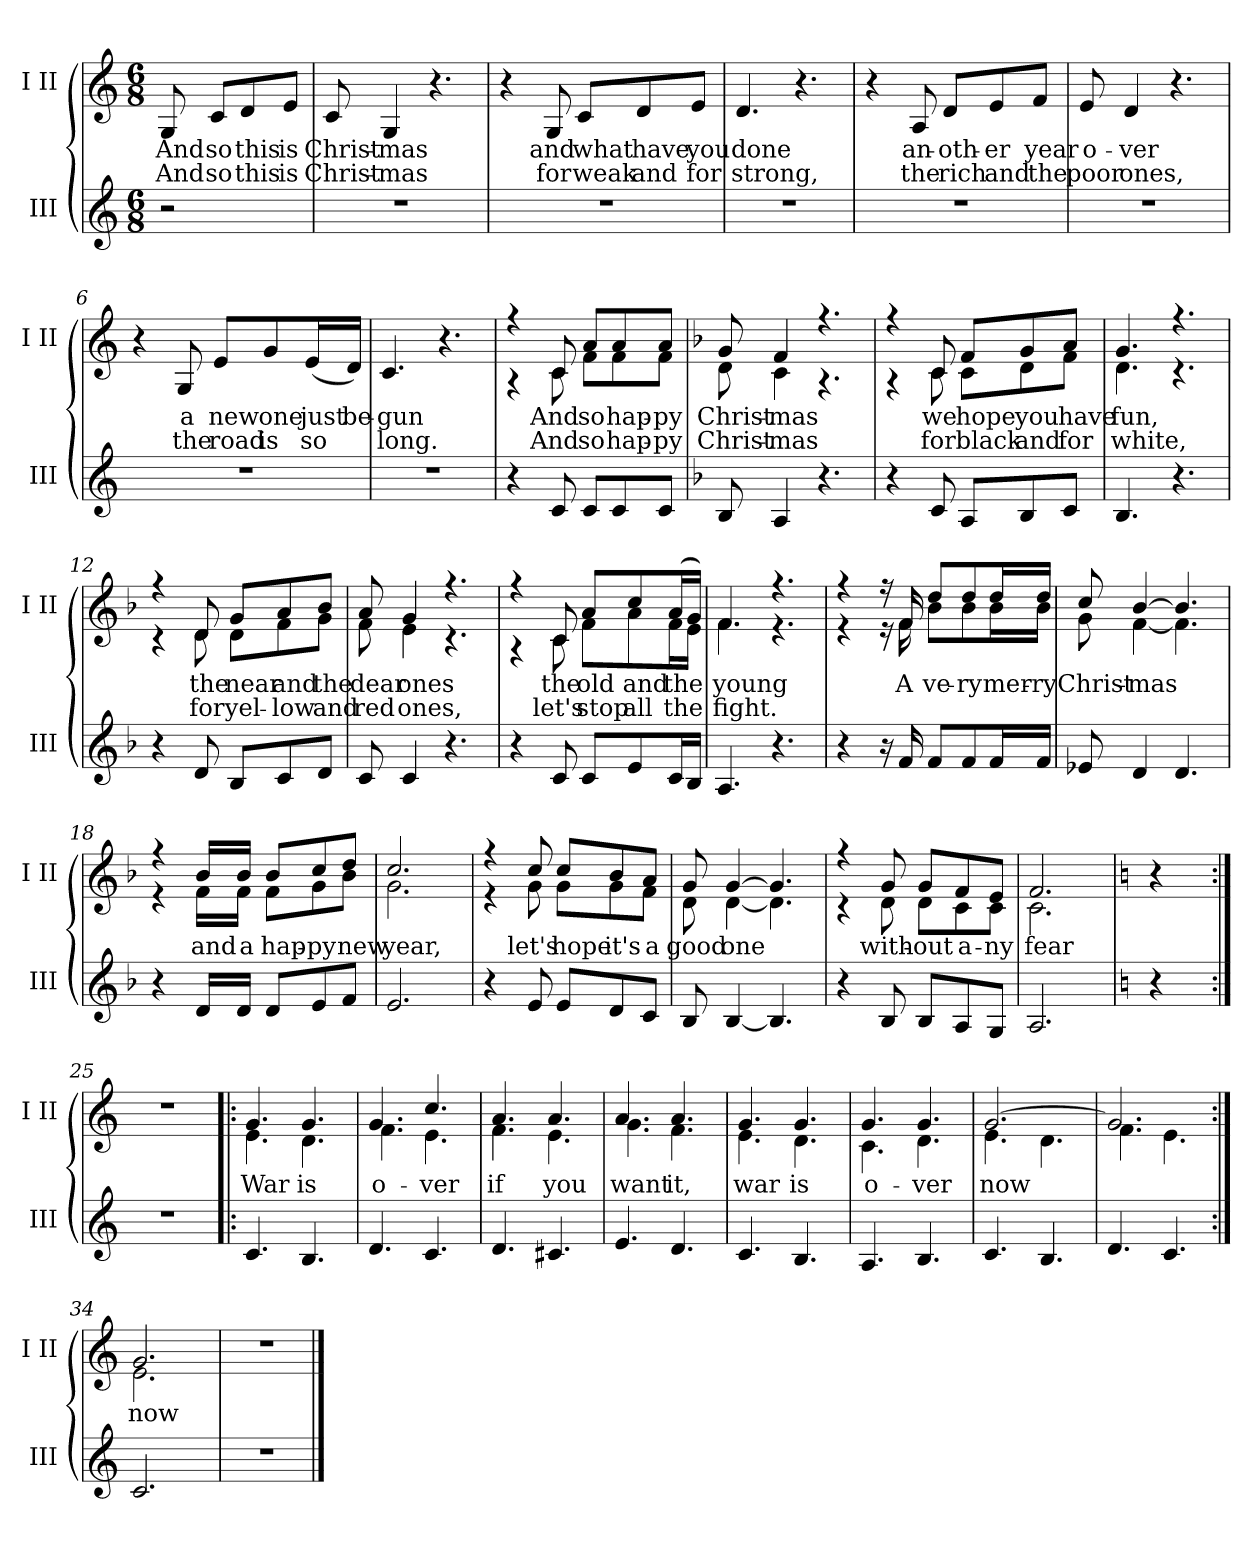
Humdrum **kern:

**kern	**kern	**text	**text
*part2	*part1	*part1	*part1
*staff2	*staff1	*staff1	*staff1
*I"III	*I"I II	*	*
*I'III	*I'I II	*	*
*clefG2	*clefG2	*	*
*k[]	*k[]	*	*
*M6/8	*M6/8	*	*
=	=	=	=
!	!	!LO:LY:b	!LO:LY:b
2r	8G/	And	And
!	!	!LO:LY:b	!LO:LY:b
.	8c/L	so	so
!	!	!LO:LY:b	!LO:LY:b
.	8d/	this	this
!	!	!LO:LY:b	!LO:LY:b
.	8e/J	is	is
=1	=1	=1	=1
!	!	!LO:LY:b	!LO:LY:b
2.r	8c/	Christ-	Christ-
!	!	!LO:LY:b	!LO:LY:b
.	4G/	-mas	-mas
.	4.r	.	.
=2	=2	=2	=2
2.r	4r	.	.
!	!	!LO:LY:b	!LO:LY:b
.	8G/	and	for
!	!	!LO:LY:b	!LO:LY:b
.	8c/L	what	weak
!	!	!LO:LY:b	!LO:LY:b
.	8d/	have	and
!	!	!LO:LY:b	!LO:LY:b
.	8e/J	you	for
=3	=3	=3	=3
!	!	!LO:LY:b	!LO:LY:b
2.r	4.d/	done	strong,
.	4.r	.	.
=4	=4	=4	=4
2.r	4r	.	.
!	!	!LO:LY:b	!LO:LY:b
.	8A/	an-	the
!	!	!LO:LY:b	!LO:LY:b
.	8d/L	-oth-	rich
!	!	!LO:LY:b	!LO:LY:b
.	8e/	-er	and
!	!	!LO:LY:b	!LO:LY:b
.	8f/J	year	the
=5	=5	=5	=5
!	!	!LO:LY:b	!LO:LY:b
2.r	8e/	o-	poor
!	!	!LO:LY:b	!LO:LY:b
.	4d/	-ver	ones,
.	4.r	.	.
!!LO:LB:g=z
=6	=6	=6	=6
2.r	4r	.	.
!	!	!LO:LY:b	!LO:LY:b
.	8G/	a	the
!	!	!LO:LY:b	!LO:LY:b
.	8e/L	new	road
!	!	!LO:LY:b	!LO:LY:b
.	8g/	one	is
!	!	!LO:LY:b	!LO:LY:b
.	(16e/L	just	so
!	!	!LO:LY:b	!
.	16d/JJ)	be-	.
=7	=7	=7	=7
!	!	!LO:LY:b	!LO:LY:b
2.r	4.c/	-gun	long.
.	4.r	.	.
=8	=8	=8	=8
*	*^	*	*
4r	4r	4r	.	.
!	!	!	!LO:LY:b	!LO:LY:b
8c/	8c/	8c\	And	And
!	!	!	!LO:LY:b	!LO:LY:b
8c/L	8a/L	8f\L	so	so
!	!	!	!LO:LY:b	!LO:LY:b
8c/	8a/	8f\	hap-	hap-
!	!	!	!LO:LY:b	!LO:LY:b
8c/J	8a/J	8f\J	-py	-py
=9	=9	=9	=9	=9
*k[b-]	*k[b-]	*	*	*
!	!	!	!LO:LY:b	!LO:LY:b
8B-/	8g/	8d\	Christ-	Christ-
!	!	!	!LO:LY:b	!LO:LY:b
4A/	4f/	4c\	-mas	-mas
4.r	4.r	4.r	.	.
=10	=10	=10	=10	=10
4r	4r	4r	.	.
!	!	!	!LO:LY:b	!LO:LY:b
8c/	8c/	8c\	we	for
!	!	!	!LO:LY:b	!LO:LY:b
8A/L	8f/L	8c\L	hope	black
!	!	!	!LO:LY:b	!LO:LY:b
8B-/	8g/	8d\	you	and
!	!	!	!LO:LY:b	!LO:LY:b
8c/J	8a/J	8f\J	have	for
=11	=11	=11	=11	=11
!	!	!	!LO:LY:b	!LO:LY:b
4.B-/	4.g/	4.d\	fun,	white,
4.r	4.r	4.r	.	.
!!LO:LB:g=z	!!
=12	=12	=12	=12	=12
4r	4r	4r	.	.
!	!	!	!LO:LY:b	!LO:LY:b
8d/	8d/	8d\	the	for
!	!	!	!LO:LY:b	!LO:LY:b
8B-/L	8g/L	8d\L	near	yel-
!	!	!	!LO:LY:b	!LO:LY:b
8c/	8a/	8f\	and	-low
!	!	!	!LO:LY:b	!LO:LY:b
8d/J	8b-/J	8g\J	the	and
=13	=13	=13	=13	=13
!	!	!	!LO:LY:b	!LO:LY:b
8c/	8a/	8f\	dear	red
!	!	!	!LO:LY:b	!LO:LY:b
4c/	4g/	4e\	ones	ones,
4.r	4.r	4.r	.	.
=14	=14	=14	=14	=14
4r	4r	4r	.	.
!	!	!	!LO:LY:b	!LO:LY:b
8c/	8c/	8c\	the	let's
!	!	!	!LO:LY:b	!LO:LY:b
8c/L	8a/L	8f\L	old	stop
!	!	!	!LO:LY:b	!LO:LY:b
8e/	8cc/	8a\	and	all
!	!	!	!LO:LY:b	!LO:LY:b
16c/L	(16a/L	16f\L	the	the
16B-/JJ	16g/JJ)	16e\JJ	.	.
=15	=15	=15	=15	=15
!	!	!	!LO:LY:b	!LO:LY:b
4.A/	4.f/	4.f\	young	fight.
4.r	4.r	4.r	.	.
=16	=16	=16	=16	=16
4r	4r	4r	.	.
16r	16r	16r	.	.
!	!	!	!LO:LY:b	!
16f/	16f/	16f\	A	.
!	!	!	!LO:LY:b	!
8f/L	8dd/L	8b-\L	ve-	.
!	!	!	!LO:LY:b	!
8f/	8dd/	8b-\	-ry	.
!	!	!	!LO:LY:b	!
16f/L	16dd/L	16b-\L	mer-	.
!	!	!	!LO:LY:b	!
16f/JJ	16dd/JJ	16b-\JJ	-ry	.
=17	=17	=17	=17	=17
!	!	!	!LO:LY:b	!
8e-X/	8cc/	8g\	Christ-	.
!	!	!	!LO:LY:b	!
4d/	[4b-/	[4f\	-mas	.
4.d/	4.b-/]	4.f\]	.	.
!!LO:LB:g=z	!!
=18	=18	=18	=18	=18
4r	4r	4r	.	.
!	!	!	!LO:LY:b	!
16d/LL	16b-/LL	16f\LL	and	.
!	!	!	!LO:LY:b	!
16d/JJ	16b-/JJ	16f\JJ	a	.
!	!	!	!LO:LY:b	!
8d/L	8b-/L	8f\L	hap-	.
!	!	!	!LO:LY:b	!
8e/	8cc/	8g\	-py	.
!	!	!	!LO:LY:b	!
8f/J	8dd/J	8b-\J	new	.
=19	=19	=19	=19	=19
!	!	!	!LO:LY:b	!
2.e/	2.cc/	2.g\	year,	.
=20	=20	=20	=20	=20
4r	4r	4r	.	.
!	!	!	!LO:LY:b	!
8e/	8cc/	8g\	let's	.
!	!	!	!LO:LY:b	!
8e/L	8cc/L	8g\L	hope	.
!	!	!	!LO:LY:b	!
8d/	8b-/	8g\	it's	.
!	!	!	!LO:LY:b	!
8c/J	8a/J	8f\J	a	.
=21	=21	=21	=21	=21
!	!	!	!LO:LY:b	!
8B-/	8g/	8d\	good	.
!	!	!	!LO:LY:b	!
[4B-/	[4g/	[4d\	one	.
4.B-/]	4.g/]	4.d\]	.	.
=22	=22	=22	=22	=22
4r	4r	4r	.	.
!	!	!	!LO:LY:b	!
8B-/	8g/	8d\	with-	.
!	!	!	!LO:LY:b	!
8B-/L	8g/L	8d\L	-out	.
!	!	!	!LO:LY:b	!
8A/	8f/	8c\	a-	.
!	!	!	!LO:LY:b	!
8G/J	8e/J	8c\J	-ny	.
=23	=23	=23	=23	=23
!	!	!	!LO:LY:b	!
2.A/	2.f/	2.c\	fear	.
*	*v	*v	*	*
=24	=24	=24	=24
*k[]	*k[]	*	*
4r	4r	.	.
=25:|!	=25:|!	=25:|!	=25:|!
2.r	2.r	.	.
!!LO:LB:g=z
=26!|:	=26!|:	=26!|:	=26!|:
!	!	!LO:LY:b	!
*	*^	*	*
4.c/	4.g/	4.e\	War	.
!	!	!	!LO:LY:b	!
4.B/	4.g/	4.d\	is	.
=27	=27	=27	=27	=27
!	!	!	!LO:LY:b	!
4.d/	4.g/	4.f\	o-	.
!	!	!	!LO:LY:b	!
4.c/	4.cc/	4.e\	-ver	.
=28	=28	=28	=28	=28
!	!	!	!LO:LY:b	!
4.d/	4.a/	4.f\	if	.
!	!	!	!LO:LY:b	!
4.c#X/	4.a/	4.e\	you	.
=29	=29	=29	=29	=29
!	!	!	!LO:LY:b	!
4.e/	4.a/	4.g\	want	.
!	!	!	!LO:LY:b	!
4.d/	4.a/	4.f\	it,	.
=30	=30	=30	=30	=30
!	!	!	!LO:LY:b	!
4.c/	4.g/	4.e\	war	.
!	!	!	!LO:LY:b	!
4.B/	4.g/	4.d\	is	.
=31	=31	=31	=31	=31
!	!	!	!LO:LY:b	!
4.A/	4.g/	4.c\	o-	.
!	!	!	!LO:LY:b	!
4.B/	4.g/	4.d\	-ver	.
=32	=32	=32	=32	=32
!	!	!	!LO:LY:b	!
4.c/	[2.g/	4.e\	now	.
4.B/	.	4.d\	.	.
=33	=33	=33	=33	=33
4.d/	2.g/]	4.f\	.	.
4.c/	.	4.e\	.	.
=34:|!	=34:|!	=34:|!	=34:|!	=34:|!
!	!	!	!LO:LY:b	!
2.c/	2.g/	2.e\	now	.
*	*v	*v	*	*
=35	=35	=35	=35
2.r	2.r	.	.
==	==	==	==
*-	*-	*-	*-
